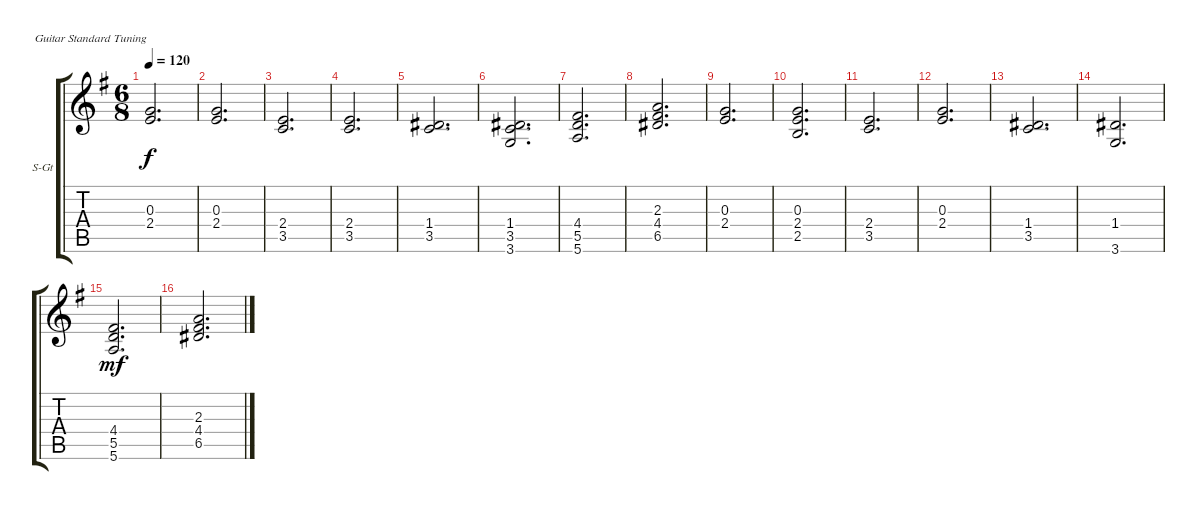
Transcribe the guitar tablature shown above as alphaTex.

\bracketExtendMode groupsimilarinstruments
\firstSystemTrackNameOrientation horizontal
\otherSystemsTrackNameOrientation horizontal
\track ("Piano" "S-Gt") {instrument honkytonkpiano}
\staff {score tabs}
\tuning (E4 B3 G3 D3 A2 E2)
\displaytranspose 12
\ts (6 8)
\tempo 120
\clef g2
\ks eminor
(0.3 2.4).2{d dy f} |
(0.3 2.4).2{d} |
(2.4 3.5).2{d} |
(2.4 3.5).2{d} |
(1.4 3.5).2{d} |
(1.4 3.5 3.6).2{d} |
(4.4 5.5 5.6).2{d} |
(2.3 4.4 6.5).2{d} |
(0.3 2.4).2{d} |
(0.3 2.4 2.5).2{d} |
(2.4 3.5).2{d} |
(0.3 2.4).2{d} |
(1.4 3.5).2{d} |
(1.4 3.6).2{d} |
(4.4 5.5 5.6).2{d dy mf} |
(2.3 4.4 6.5).2{d}
